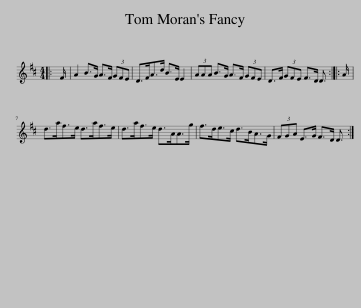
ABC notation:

X:1
L:1/8
M:4/4
I:linebreak $
K:D
V:1 treble
V:1
|: F/ | A2 B>G A>F (3GFE | D>FA>d B>E E2 | (3AAA B>G A>F (3GFE | D>F (3GFE F>D D3/2 :: %5
 A/ |$ d>af>e d>af>e | d>af>e d>AA>g | f>de>c d>BA>G | (3FGA E>G F>D D3/2 :| %10
